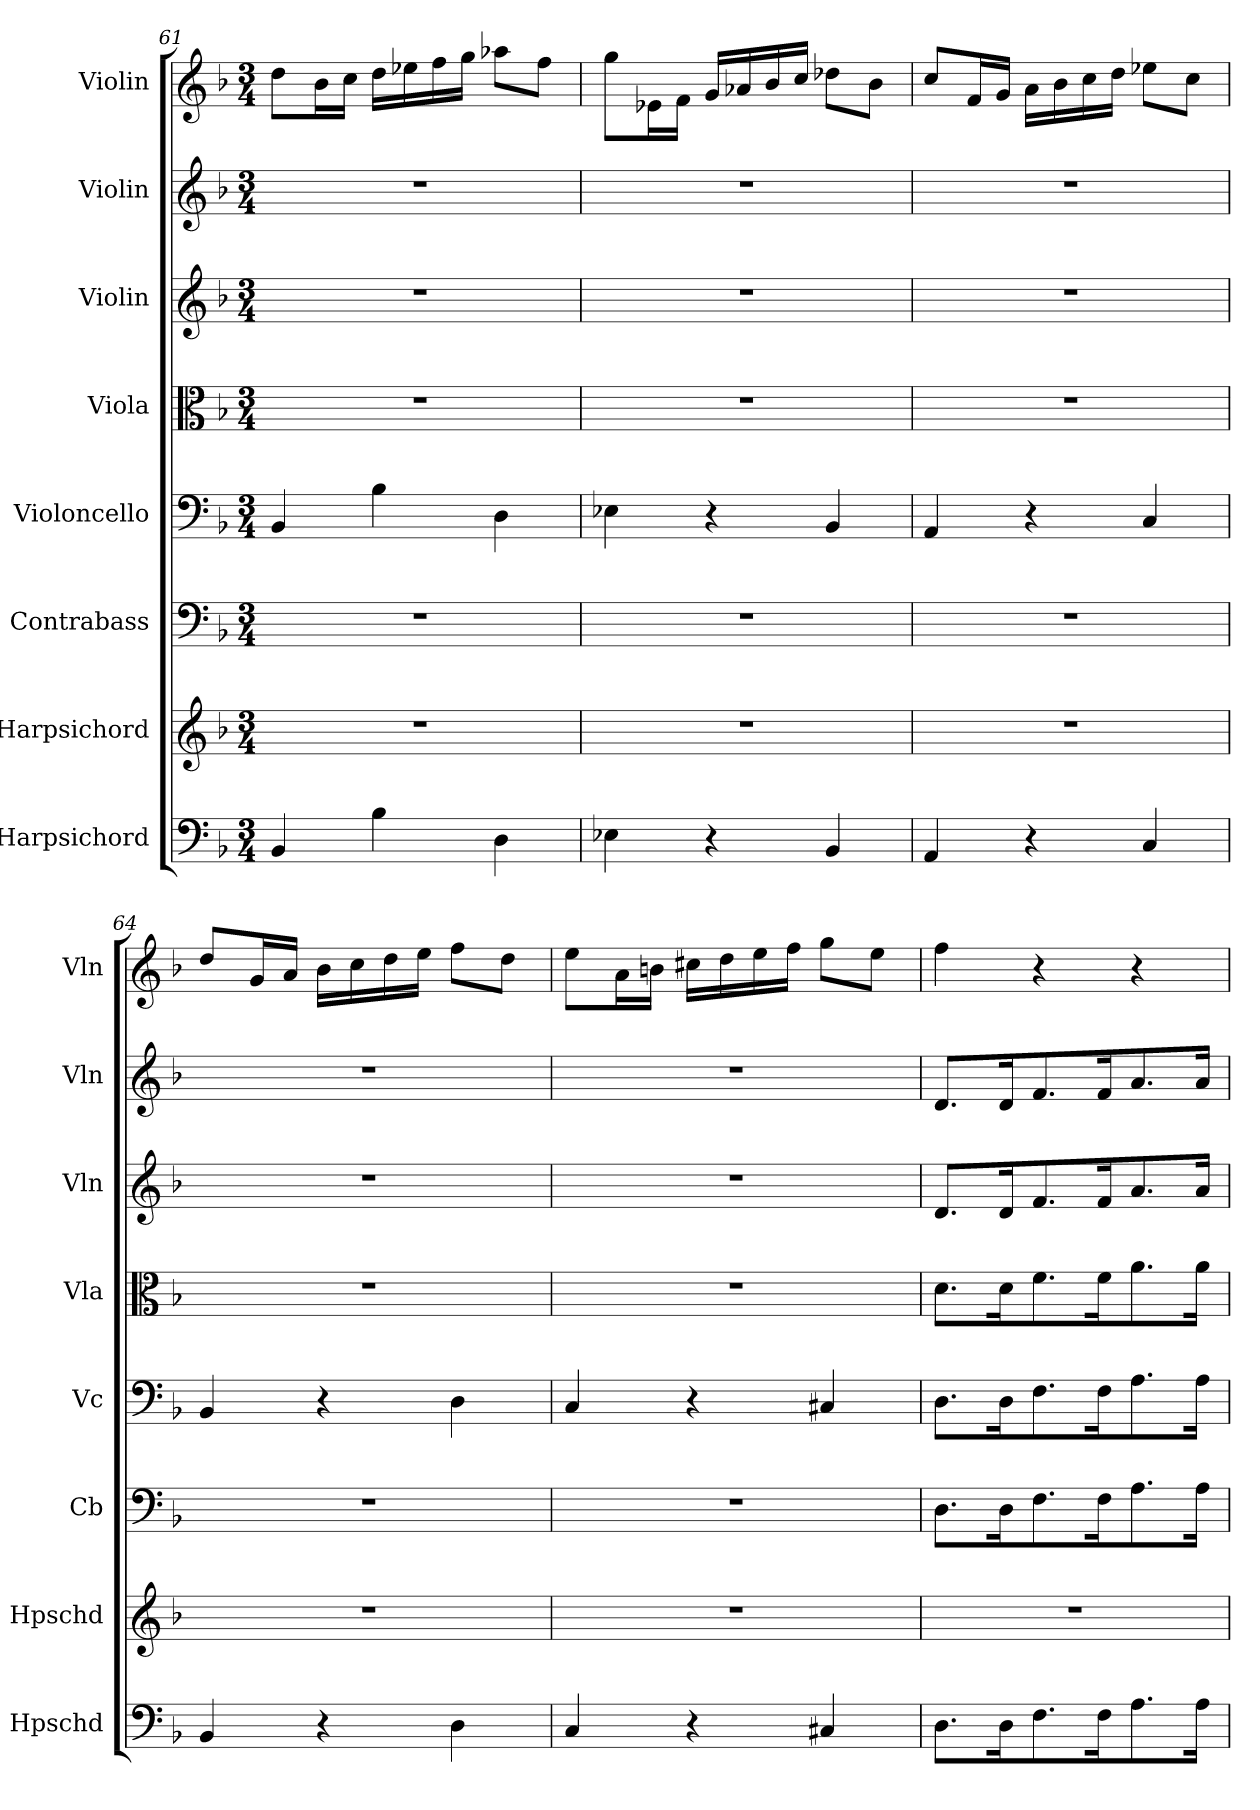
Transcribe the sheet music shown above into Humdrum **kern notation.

**kern	**kern	**kern	**kern	**kern	**kern	**kern	**kern
*part8	*part7	*part6	*part5	*part4	*part3	*part2	*part1
*staff8	*staff7	*staff6	*staff5	*staff4	*staff3	*staff2	*staff1
*I"Harpsichord	*I"Harpsichord	*I"Contrabass	*I"Violoncello	*I"Viola	*I"Violin	*I"Violin	*I"Violin
*I'Hpschd	*I'Hpschd	*I'Cb	*I'Vc	*I'Vla	*I'Vln	*I'Vln	*I'Vln
*clefF4	*clefG2	*clefF4	*clefF4	*clefC3	*clefG2	*clefG2	*clefG2
*k[b-]	*k[b-]	*k[b-]	*k[b-]	*k[b-]	*k[b-]	*k[b-]	*k[b-]
*M3/4	*M3/4	*M3/4	*M3/4	*M3/4	*M3/4	*M3/4	*M3/4
=61	=61	=61	=61	=61	=61	=61	=61
4BB-/	2.r	2.r	4BB-/	2.r	2.r	2.r	8dd\L
.	.	.	.	.	.	.	16b-\L
.	.	.	.	.	.	.	16cc\JJ
4B-\	.	.	4B-\	.	.	.	16dd\LL
.	.	.	.	.	.	.	16ee-X\
.	.	.	.	.	.	.	16ff\
.	.	.	.	.	.	.	16gg\JJ
4D\	.	.	4D\	.	.	.	8aa-X\L
.	.	.	.	.	.	.	8ff\J
=62	=62	=62	=62	=62	=62	=62	=62
4E-X\	2.r	2.r	4E-X\	2.r	2.r	2.r	8gg\L
.	.	.	.	.	.	.	16e-X\L
.	.	.	.	.	.	.	16f\JJ
4r	.	.	4r	.	.	.	16g/LL
.	.	.	.	.	.	.	16a-X/
.	.	.	.	.	.	.	16b-/
.	.	.	.	.	.	.	16cc/JJ
4BB-/	.	.	4BB-/	.	.	.	8dd-X\L
.	.	.	.	.	.	.	8b-\J
=63	=63	=63	=63	=63	=63	=63	=63
4AA/	2.r	2.r	4AA/	2.r	2.r	2.r	8cc/L
.	.	.	.	.	.	.	16f/L
.	.	.	.	.	.	.	16g/JJ
4r	.	.	4r	.	.	.	16a\LL
.	.	.	.	.	.	.	16b-\
.	.	.	.	.	.	.	16cc\
.	.	.	.	.	.	.	16dd\JJ
4C/	.	.	4C/	.	.	.	8ee-X\L
.	.	.	.	.	.	.	8cc\J
=64	=64	=64	=64	=64	=64	=64	=64
4BB-/	2.r	2.r	4BB-/	2.r	2.r	2.r	8dd/L
.	.	.	.	.	.	.	16g/L
.	.	.	.	.	.	.	16a/JJ
4r	.	.	4r	.	.	.	16b-\LL
.	.	.	.	.	.	.	16cc\
.	.	.	.	.	.	.	16dd\
.	.	.	.	.	.	.	16ee\JJ
4D\	.	.	4D\	.	.	.	8ff\L
.	.	.	.	.	.	.	8dd\J
=65	=65	=65	=65	=65	=65	=65	=65
4C/	2.r	2.r	4C/	2.r	2.r	2.r	8ee\L
.	.	.	.	.	.	.	16a\L
.	.	.	.	.	.	.	16bn\JJ
4r	.	.	4r	.	.	.	16cc#X\LL
.	.	.	.	.	.	.	16dd\
.	.	.	.	.	.	.	16ee\
.	.	.	.	.	.	.	16ff\JJ
4C#X/	.	.	4C#X/	.	.	.	8gg\L
.	.	.	.	.	.	.	8ee\J
=66	=66	=66	=66	=66	=66	=66	=66
8.D\L	2.r	8.D\L	8.D\L	8.d\L	8.d/L	8.d/L	4ff\
16D\K	.	16D\K	16D\K	16d\K	16d/K	16d/K	.
8.F\	.	8.F\	8.F\	8.f\	8.f/	8.f/	4r
16F\K	.	16F\K	16F\K	16f\K	16f/K	16f/K	.
8.A\	.	8.A\	8.A\	8.a\	8.a/	8.a/	4r
16A\Jk	.	16A\Jk	16A\Jk	16a\Jk	16a/Jk	16a/Jk	.
=	=	=	=	=	=	=	=
*-	*-	*-	*-	*-	*-	*-	*-
